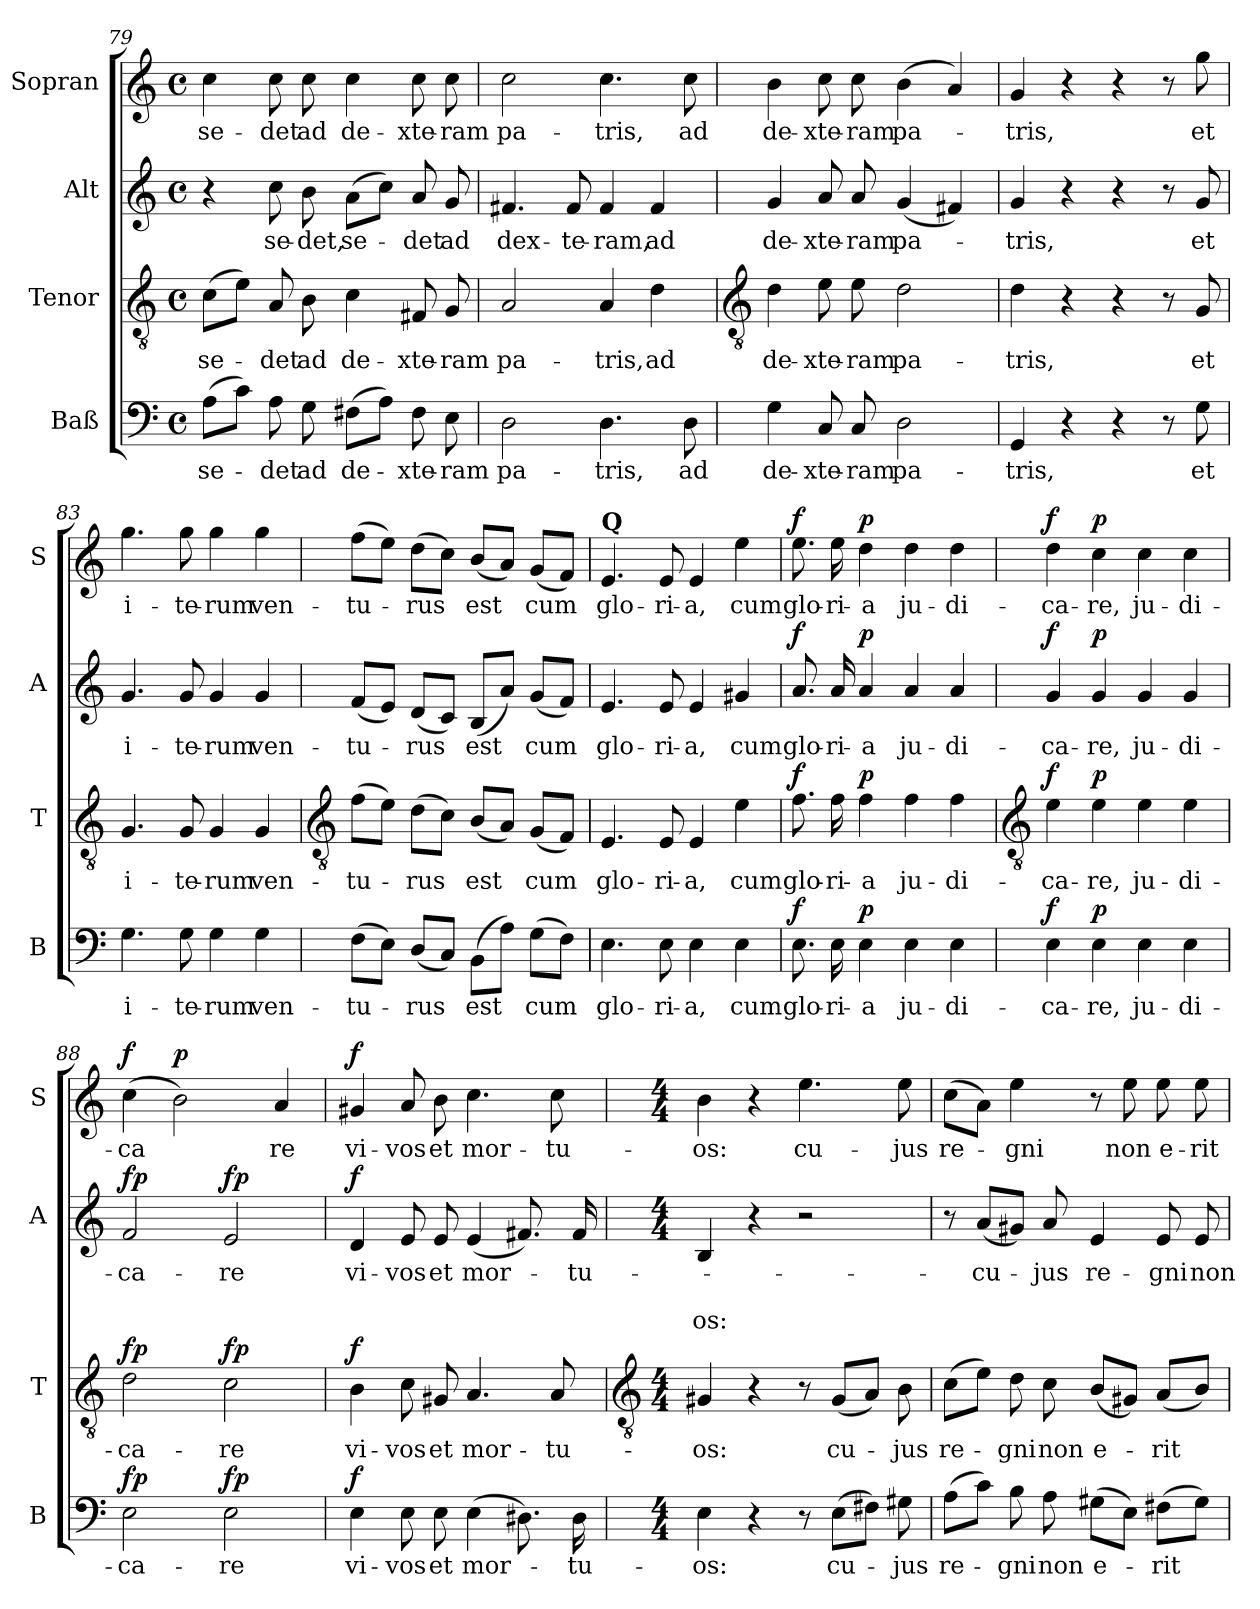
**kern	**text	**dynam	**kern	**text	**dynam	**kern	**text	**text	**text	**dynam	**kern	**text	**dynam
*part4	*part4	*part4	*part3	*part3	*part3	*part2	*part2	*part2	*part2	*part2	*part1	*part1	*part1
*staff4	*staff4	*staff4	*staff3	*staff3	*staff3	*staff2	*staff2	*staff2	*staff2	*staff2	*staff1	*staff1	*staff1
*I"Baß	*	*	*I"Tenor	*	*	*I"Alt	*	*	*	*	*I"Sopran	*	*
*I'B	*	*	*I'T	*	*	*I'A	*	*	*	*	*I'S	*	*
*clefF4	*	*	*clefGv2	*	*	*clefG2	*	*	*	*	*clefG2	*	*
*k[]	*	*	*k[]	*	*	*k[]	*	*	*	*	*k[]	*	*
*C:	*	*	*C:	*	*	*C:	*	*	*	*	*C:	*	*
*M4/4	*	*	*M4/4	*	*	*M4/4	*	*	*	*	*M4/4	*	*
*met(c)	*	*	*met(c)	*	*	*met(c)	*	*	*	*	*met(c)	*	*
=79	=79	=79	=79	=79	=79	=79	=79	=79	=79	=79	=79	=79	=79
!	!LO:LY:b	!	!	!LO:LY:b	!	!	!	!	!	!	!	!LO:LY:b	!
(>8AL	se-	.	(>8cL	se-	.	4r	.	.	.	.	4cc	se-	.
8cJ)	.	.	8eJ)	.	.	.	.	.	.	.	.	.	.
!	!LO:LY:b	!	!	!LO:LY:b	!	!	!LO:LY:b	!	!	!	!	!LO:LY:b	!
8A	-det	.	8A	-det	.	8cc	se-	.	.	.	8cc	-det	.
!	!LO:LY:b	!	!	!LO:LY:b	!	!	!LO:LY:b	!	!	!	!	!LO:LY:b	!
8G	ad	.	8B	ad	.	8b	-det,	.	.	.	8cc	ad	.
!	!LO:LY:b	!	!	!LO:LY:b	!	!	!LO:LY:b	!	!	!	!	!LO:LY:b	!
(>8F#XL	de-	.	4c	de-	.	(>8aL	se-	.	.	.	4cc	de-	.
8AJ)	.	.	.	.	.	8ccJ)	.	.	.	.	.	.	.
!	!LO:LY:b	!	!	!LO:LY:b	!	!	!LO:LY:b	!	!	!	!	!LO:LY:b	!
8F#	-xte-	.	8F#X	-xte-	.	8a	-det	.	.	.	8cc	-xte-	.
!	!LO:LY:b	!	!	!LO:LY:b	!	!	!LO:LY:b	!	!	!	!	!LO:LY:b	!
8E	-ram	.	8G	-ram	.	8g	ad	.	.	.	8cc	-ram	.
=80	=80	=80	=80	=80	=80	=80	=80	=80	=80	=80	=80	=80	=80
!	!LO:LY:b	!	!	!LO:LY:b	!	!	!LO:LY:b	!	!	!	!	!LO:LY:b	!
2D	pa-	.	2A	pa-	.	4.f#X	dex-	.	.	.	2cc	pa-	.
!	!	!	!	!	!	!	!LO:LY:b	!	!	!	!	!	!
.	.	.	.	.	.	8f#	-te-	.	.	.	.	.	.
!	!LO:LY:b	!	!	!LO:LY:b	!	!	!LO:LY:b	!	!	!	!	!LO:LY:b	!
4.D	-tris,	.	4A	-tris,	.	4f#	-ram,	.	.	.	4.cc	-tris,	.
!	!	!	!	!LO:LY:b	!	!	!LO:LY:b	!	!	!	!	!	!
.	.	.	4d	ad	.	4f#	ad	.	.	.	.	.	.
!	!LO:LY:b	!	!	!	!	!	!	!	!	!	!	!LO:LY:b	!
8D	ad	.	.	.	.	.	.	.	.	.	8cc	ad	.
!!LO:LB:g=z
=81	=81	=81	=81	=81	=81	=81	=81	=81	=81	=81	=81	=81	=81
*	*	*	*clefGv2	*	*	*	*	*	*	*	*	*	*
!	!LO:LY:b	!	!	!LO:LY:b	!	!	!LO:LY:b	!	!	!	!	!LO:LY:b	!
4G	de-	.	4d	de-	.	4g	de-	.	.	.	4b	de-	.
!	!LO:LY:b	!	!	!LO:LY:b	!	!	!LO:LY:b	!	!	!	!	!LO:LY:b	!
8C	-xte-	.	8e	-xte-	.	8a	-xte-	.	.	.	8cc	-xte-	.
!	!LO:LY:b	!	!	!LO:LY:b	!	!	!LO:LY:b	!	!	!	!	!LO:LY:b	!
8C	-ram	.	8e	-ram	.	8a	-ram	.	.	.	8cc	-ram	.
!	!LO:LY:b	!	!	!LO:LY:b	!	!	!LO:LY:b	!	!	!	!	!LO:LY:b	!
2D	pa-	.	2d	pa-	.	(<4g	pa-	.	.	.	(<4b	pa-	.
.	.	.	.	.	.	4f#X)	.	.	.	.	4a)	.	.
=82	=82	=82	=82	=82	=82	=82	=82	=82	=82	=82	=82	=82	=82
!	!LO:LY:b	!	!	!LO:LY:b	!	!	!LO:LY:b	!	!	!	!	!LO:LY:b	!
4GG	-tris,	.	4d	-tris,	.	4g	-tris,	.	.	.	4g	-tris,	.
4r	.	.	4r	.	.	4r	.	.	.	.	4r	.	.
4r	.	.	4r	.	.	4r	.	.	.	.	4r	.	.
8r	.	.	8r	.	.	8r	.	.	.	.	8r	.	.
!	!LO:LY:b	!	!	!LO:LY:b	!	!	!LO:LY:b	!	!	!	!	!LO:LY:b	!
8G	et	.	8G	et	.	8g	et	.	.	.	8gg	et	.
=83	=83	=83	=83	=83	=83	=83	=83	=83	=83	=83	=83	=83	=83
!	!LO:LY:b	!	!	!LO:LY:b	!	!	!LO:LY:b	!	!	!	!	!LO:LY:b	!
4.G	i-	.	4.G	i-	.	4.g	i-	.	.	.	4.gg	i-	.
!	!LO:LY:b	!	!	!LO:LY:b	!	!	!LO:LY:b	!	!	!	!	!LO:LY:b	!
8G	-te-	.	8G	-te-	.	8g	-te-	.	.	.	8gg	-te-	.
!	!LO:LY:b	!	!	!LO:LY:b	!	!	!LO:LY:b	!	!	!	!	!LO:LY:b	!
4G	-rum	.	4G	-rum	.	4g	-rum	.	.	.	4gg	-rum	.
!	!LO:LY:b	!	!	!LO:LY:b	!	!	!LO:LY:b	!	!	!	!	!LO:LY:b	!
4G	ven-	.	4G	ven-	.	4g	ven-	.	.	.	4gg	ven-	.
!!LO:LB:g=z
=84	=84	=84	=84	=84	=84	=84	=84	=84	=84	=84	=84	=84	=84
*	*	*	*clefGv2	*	*	*	*	*	*	*	*	*	*
!	!LO:LY:b	!	!	!LO:LY:b	!	!	!LO:LY:b	!	!	!	!	!LO:LY:b	!
(>8FL	-tu-	.	(>8fL	-tu-	.	(<8fL	-tu-	.	.	.	(>8ffL	-tu-	.
8EJ)	.	.	8eJ)	.	.	8eJ)	.	.	.	.	8eeJ)	.	.
!	!LO:LY:b	!	!	!LO:LY:b	!	!	!LO:LY:b	!	!	!	!	!LO:LY:b	!
(<8DL	-rus	.	(>8dL	-rus	.	(<8dL	-rus	.	.	.	(>8ddL	-rus	.
8CJ)	.	.	8cJ)	.	.	8cJ)	.	.	.	.	8ccJ)	.	.
!	!LO:LY:b	!	!	!LO:LY:b	!	!	!LO:LY:b	!	!	!	!	!LO:LY:b	!
(8BBL	est	.	(<8BL	est	.	(8BL	est	.	.	.	(<8bL	est	.
8AJ)	.	.	8AJ)	.	.	8aJ)	.	.	.	.	8aJ)	.	.
!	!LO:LY:b	!	!	!LO:LY:b	!	!	!LO:LY:b	!	!	!	!	!LO:LY:b	!
(>8GL	cum	.	(<8GL	cum	.	(<8gL	cum	.	.	.	(<8gL	cum	.
8FJ)	.	.	8FJ)	.	.	8fJ)	.	.	.	.	8fJ)	.	.
=85	=85	=85	=85	=85	=85	=85	=85	=85	=85	=85	=85	=85	=85
!	!	!	!	!	!	!	!	!	!	!	!LO:TX:a:B:t=Q	!	!
!	!LO:LY:b	!	!	!LO:LY:b	!	!	!LO:LY:b	!	!	!	!	!LO:LY:b	!
4.E	glo-	.	4.E	glo-	.	4.e	glo-	.	.	.	4.e	glo-	.
!	!LO:LY:b	!	!	!LO:LY:b	!	!	!LO:LY:b	!	!	!	!	!LO:LY:b	!
8E	-ri-	.	8E	-ri-	.	8e	-ri-	.	.	.	8e	-ri-	.
!	!LO:LY:b	!	!	!LO:LY:b	!	!	!LO:LY:b	!	!	!	!	!LO:LY:b	!
4E	-a,	.	4E	-a,	.	4e	-a,	.	.	.	4e	-a,	.
!	!LO:LY:b	!	!	!LO:LY:b	!	!	!LO:LY:b	!	!	!	!	!LO:LY:b	!
4E	cum	.	4e	cum	.	4g#X	cum	.	.	.	4ee	cum	.
=86	=86	=86	=86	=86	=86	=86	=86	=86	=86	=86	=86	=86	=86
!	!LO:LY:b	!LO:DY:b	!	!LO:LY:b	!LO:DY:b	!	!LO:LY:b	!	!	!LO:DY:b	!	!LO:LY:b	!LO:DY:b
8.E	glo-	f	8.f	glo-	f	8.a	glo-	.	.	f	8.ee	glo-	f
!	!LO:LY:b	!	!	!LO:LY:b	!	!	!LO:LY:b	!	!	!	!	!LO:LY:b	!
16E	-ri-	.	16f	-ri-	.	16a	-ri-	.	.	.	16ee	-ri-	.
!	!LO:LY:b	!LO:DY:a	!	!LO:LY:b	!LO:DY:a	!	!LO:LY:b	!	!	!LO:DY:a	!	!LO:LY:b	!LO:DY:a
4E	-a	p	4f	-a	p	4a	-a	.	.	p	4dd	-a	p
!	!LO:LY:b	!	!	!LO:LY:b	!	!	!LO:LY:b	!	!	!	!	!LO:LY:b	!
4E	ju-	.	4f	ju-	.	4a	ju-	.	.	.	4dd	ju-	.
!	!LO:LY:b	!	!	!LO:LY:b	!	!	!LO:LY:b	!	!	!	!	!LO:LY:b	!
4E	-di-	.	4f	-di-	.	4a	-di-	.	.	.	4dd	-di-	.
!!LO:LB:g=z
=87	=87	=87	=87	=87	=87	=87	=87	=87	=87	=87	=87	=87	=87
*	*	*	*clefGv2	*	*	*	*	*	*	*	*	*	*
!	!LO:LY:b	!LO:DY:b	!	!LO:LY:b	!LO:DY:b	!	!LO:LY:b	!	!	!LO:DY:b	!	!LO:LY:b	!LO:DY:b
4E	-ca-	f	4e	-ca-	f	4g	-ca-	.	.	f	4dd	-ca-	f
!	!LO:LY:b	!LO:DY:a	!	!LO:LY:b	!LO:DY:a	!	!LO:LY:b	!	!	!LO:DY:a	!	!LO:LY:b	!LO:DY:a
4E	-re,	p	4e	-re,	p	4g	-re,	.	.	p	4cc	-re,	p
!	!LO:LY:b	!	!	!LO:LY:b	!	!	!LO:LY:b	!	!	!	!	!LO:LY:b	!
4E	ju-	.	4e	ju-	.	4g	ju-	.	.	.	4cc	ju-	.
!	!LO:LY:b	!	!	!LO:LY:b	!	!	!LO:LY:b	!	!	!	!	!LO:LY:b	!
4E	-di-	.	4e	-di-	.	4g	-di-	.	.	.	4cc	-di-	.
=88	=88	=88	=88	=88	=88	=88	=88	=88	=88	=88	=88	=88	=88
!	!LO:LY:b	!LO:DY:b	!	!LO:LY:b	!LO:DY:a	!	!LO:LY:b	!	!	!LO:DY:b	!	!LO:LY:b	!LO:DY:b
2E	-ca-	fp	2d	-ca-	fp	2f	-ca-	.	.	fp	(>4cc	-ca	f
!	!	!	!	!	!	!	!	!	!	!	!	!	!LO:DY:a
.	.	.	.	.	.	.	.	.	.	.	2b)	.	p
!	!LO:LY:b	!LO:DY:b	!	!LO:LY:b	!LO:DY:b	!	!LO:LY:b	!	!	!LO:DY:a	!	!	!
2E	-re	fp	2c	-re	fp	2e	-re	.	.	fp	.	.	.
!	!	!	!	!	!	!	!	!	!	!	!	!LO:LY:b	!
.	.	.	.	.	.	.	.	.	.	.	4a	re	.
=89	=89	=89	=89	=89	=89	=89	=89	=89	=89	=89	=89	=89	=89
!	!LO:LY:b	!LO:DY:b	!	!LO:LY:b	!LO:DY:b	!	!LO:LY:b	!	!	!LO:DY:b	!	!LO:LY:b	!LO:DY:a
4E	vi-	f	4B	vi-	f	4d	vi-	.	.	f	4g#X	vi-	f
!	!LO:LY:b	!	!	!LO:LY:b	!	!	!LO:LY:b	!	!	!	!	!LO:LY:b	!
8E	-vos	.	8c	-vos	.	8e	-vos	.	.	.	8a	-vos	.
!	!LO:LY:b	!	!	!LO:LY:b	!	!	!LO:LY:b	!	!	!	!	!LO:LY:b	!
8E	et	.	8G#X	et	.	8e	et	.	.	.	8b	et	.
!	!LO:LY:b	!	!	!LO:LY:b	!	!	!LO:LY:b	!	!	!	!	!LO:LY:b	!
(>4E	mor-	.	4.A	mor-	.	(<4e	mor-	.	.	.	4.cc	mor-	.
8.D#X)	.	.	.	.	.	8.f#X)	.	.	.	.	.	.	.
!	!	!	!	!LO:LY:b	!	!	!	!	!	!	!	!LO:LY:b	!
.	.	.	8A	-tu-	.	.	.	.	.	.	8cc	-tu-	.
!	!LO:LY:b	!	!	!	!	!	!LO:LY:b	!	!	!	!	!	!
16D#	-tu-	.	.	.	.	16f#	-tu-	.	.	.	.	.	.
!!LO:LB:g=z
=90	=90	=90	=90	=90	=90	=90	=90	=90	=90	=90	=90	=90	=90
*	*	*	*clefGv2	*	*	*	*	*	*	*	*	*	*
*M4/4	*	*	*M4/4	*	*	*M4/4	*	*	*	*	*M4/4	*	*
!	!LO:LY:b	!	!	!LO:LY:b	!	!	!	!	!LO:LY:b	!	!	!LO:LY:b	!
4E	-os:	.	4G#X	-os:	.	4B	.	.	-os:	.	4b	-os:	.
4r	.	.	4r	.	.	4r	.	.	.	.	4r	.	.
!	!	!	!	!	!	!	!	!	!	!	!	!LO:LY:b	!
8r	.	.	8r	.	.	2r	.	.	.	.	4.ee	cu-	.
!	!LO:LY:b	!	!	!LO:LY:b	!	!	!	!	!	!	!	!	!
(>8EL	cu-	.	(<8G#L	cu-	.	.	.	.	.	.	.	.	.
8F#XJ)	.	.	8AJ)	.	.	.	.	.	.	.	.	.	.
!	!LO:LY:b	!	!	!LO:LY:b	!	!	!	!	!	!	!	!LO:LY:b	!
8G#X	-jus	.	8B	-jus	.	.	.	.	.	.	8ee	-jus	.
=91	=91	=91	=91	=91	=91	=91	=91	=91	=91	=91	=91	=91	=91
!	!LO:LY:b	!	!	!LO:LY:b	!	!	!	!	!	!	!	!LO:LY:b	!
(>8AL	re-	.	(>8cL	re-	.	8r	.	.	.	.	(>8ccL	re-	.
!	!	!	!	!	!	!	!LO:LY:b	!	!	!	!	!	!
8cJ)	.	.	8eJ)	.	.	(<8aL	cu-	.	.	.	8aJ)	.	.
!	!LO:LY:b	!	!	!LO:LY:b	!	!	!	!	!	!	!	!LO:LY:b	!
8B	-gni	.	8d	-gni	.	8g#XJ)	.	.	.	.	4ee	-gni	.
!	!LO:LY:b	!	!	!LO:LY:b	!	!	!LO:LY:b	!	!	!	!	!	!
8A	non	.	8c	non	.	8a	-jus	.	.	.	.	.	.
!	!LO:LY:b	!	!	!LO:LY:b	!	!	!LO:LY:b	!	!	!	!	!	!
(>8G#XL	e-	.	(<8BL	e-	.	4e	re-	.	.	.	8r	.	.
!	!	!	!	!	!	!	!	!	!	!	!	!LO:LY:b	!
8EJ)	.	.	8G#XJ)	.	.	.	.	.	.	.	8ee	non	.
!	!LO:LY:b	!	!	!LO:LY:b	!	!	!LO:LY:b	!	!	!	!	!LO:LY:b	!
(>8F#XL	-rit	.	(<8AL	-rit	.	8e	-gni	.	.	.	8ee	e-	.
!	!	!	!	!	!	!	!LO:LY:b	!	!	!	!	!LO:LY:b	!
8G#J)	.	.	8BJ)	.	.	8e	non	.	.	.	8ee	-rit	.
=	=	=	=	=	=	=	=	=	=	=	=	=	=
*-	*-	*-	*-	*-	*-	*-	*-	*-	*-	*-	*-	*-	*-
